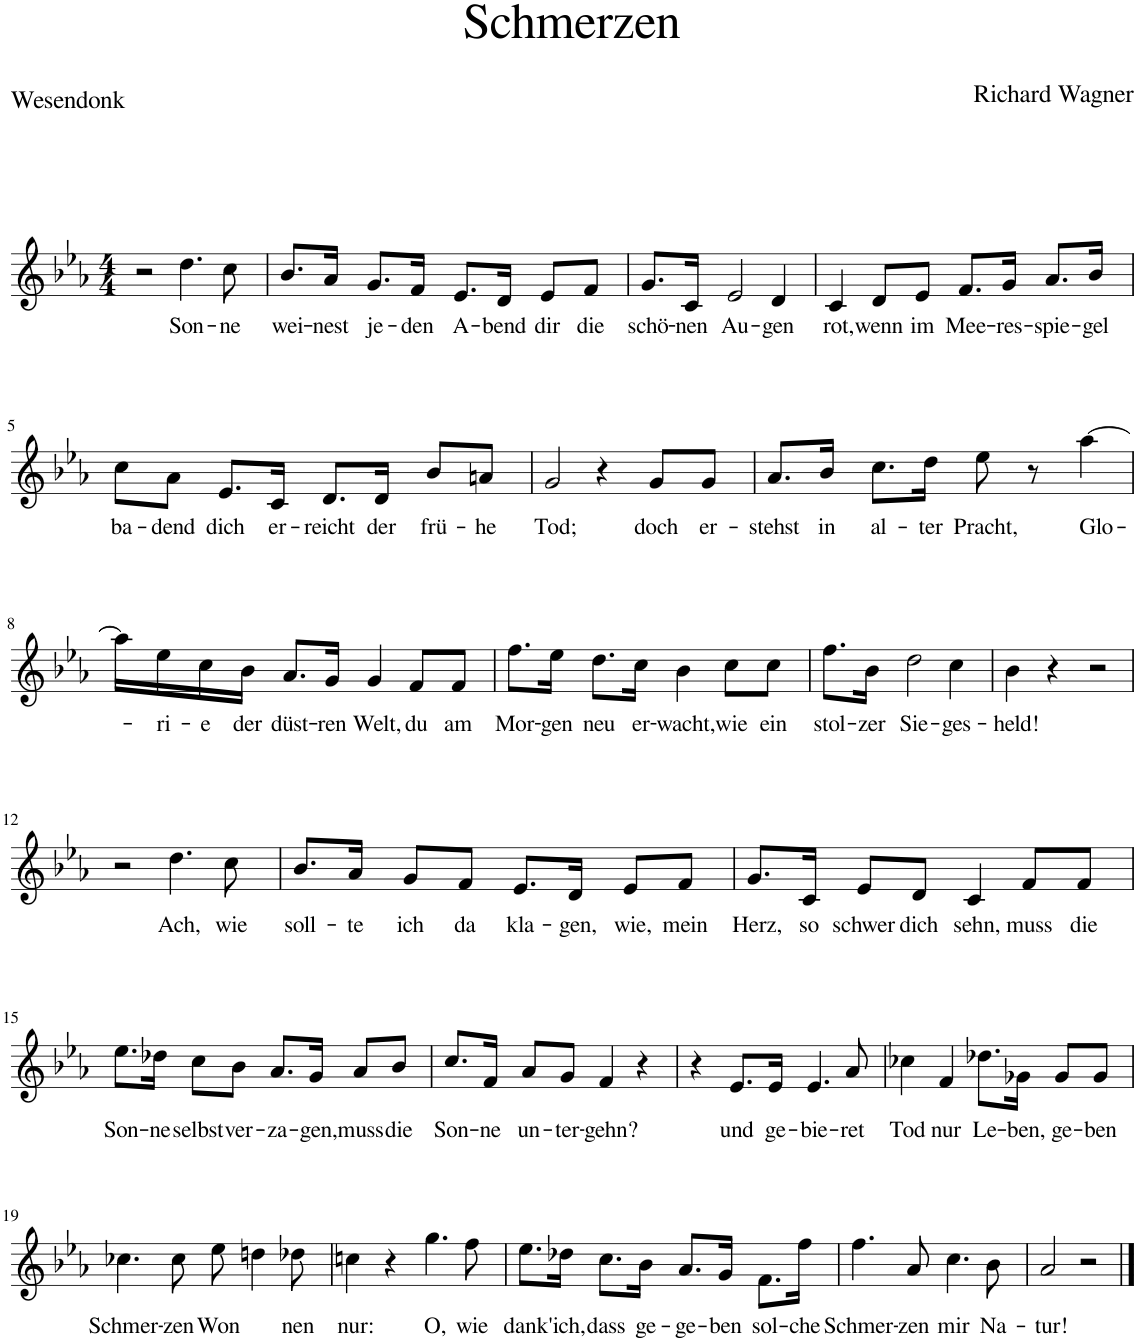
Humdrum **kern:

**kern	**text
*part1	*part1
*staff1	*staff1
*I"Piano	*
*I'Pno	*
*clefG2	*
*k[b-e-a-]	*
*M4/4	*
=1	=1
2r	.
!	!LO:LY:b
4.dd\	Son-
!	!LO:LY:b
8cc\	-ne
=2	=2
!	!LO:LY:b
8.b-/L	wei-
!	!LO:LY:b
16a-/Jk	-nest
!	!LO:LY:b
8.g/L	je-
!	!LO:LY:b
16f/Jk	-den
!	!LO:LY:b
8.e-/L	A-
!	!LO:LY:b
16d/Jk	-bend
!	!LO:LY:b
8e-/L	dir
!	!LO:LY:b
8f/J	die
=3	=3
!	!LO:LY:b
8.g/L	schö-
!	!LO:LY:b
16c/Jk	-nen
!	!LO:LY:b
2e-/	Au-
!	!LO:LY:b
4d/	-gen
=4	=4
!	!LO:LY:b
4c/	rot,
!	!LO:LY:b
8d/L	wenn
!	!LO:LY:b
8e-/J	im
!	!LO:LY:b
8.f/L	Mee-
!	!LO:LY:b
16g/Jk	-res-
!	!LO:LY:b
8.a-/L	-spie-
!	!LO:LY:b
16b-/Jk	-gel
!!LO:LB:g=z
=5	=5
!	!LO:LY:b
8cc\L	ba-
!	!LO:LY:b
8a-\J	-dend
!	!LO:LY:b
8.e-/L	dich
!	!LO:LY:b
16c/Jk	er-
!	!LO:LY:b
8.d/L	-reicht
!	!LO:LY:b
16d/Jk	der
!	!LO:LY:b
8b-/L	frü-
!	!LO:LY:b
8an/J	-he
=6	=6
!	!LO:LY:b
2g/	Tod;
4r	.
!	!LO:LY:b
8g/L	doch
!	!LO:LY:b
8g/J	er-
=7	=7
!	!LO:LY:b
8.a-/L	-stehst
!	!LO:LY:b
16b-/Jk	in
!	!LO:LY:b
8.cc\L	al-
!	!LO:LY:b
16dd\Jk	-ter
!	!LO:LY:b
8ee-\	Pracht,
8r	.
!	!LO:LY:b
[4aa-\	Glo-
!!LO:LB:g=z
=8	=8
16aa-\LL]	.
!	!LO:LY:b
16ee-\	-ri-
!	!LO:LY:b
16cc\	-e
!	!LO:LY:b
16b-\JJ	der
!	!LO:LY:b
8.a-/L	düst-
!	!LO:LY:b
16g/Jk	-ren
!	!LO:LY:b
4g/	Welt,
!	!LO:LY:b
8f/L	du
!	!LO:LY:b
8f/J	am
=9	=9
!	!LO:LY:b
8.ff\L	Mor-
!	!LO:LY:b
16ee-\Jk	-gen
!	!LO:LY:b
8.dd\L	neu
!	!LO:LY:b
16cc\Jk	er-
!	!LO:LY:b
4b-\	-wacht,
!	!LO:LY:b
8cc\L	wie
!	!LO:LY:b
8cc\J	ein
=10	=10
!	!LO:LY:b
8.ff\L	stol-
!	!LO:LY:b
16b-\Jk	-zer
!	!LO:LY:b
2dd\	Sie-
!	!LO:LY:b
4cc\	-ges-
=11	=11
!	!LO:LY:b
4b-\	-held!
4r	.
2r	.
!!LO:LB:g=z
=12	=12
2r	.
!	!LO:LY:b
4.dd\	Ach,
!	!LO:LY:b
8cc\	wie
=13	=13
!	!LO:LY:b
8.b-/L	soll-
!	!LO:LY:b
16a-/Jk	-te
!	!LO:LY:b
8g/L	ich
!	!LO:LY:b
8f/J	da
!	!LO:LY:b
8.e-/L	kla-
!	!LO:LY:b
16d/Jk	-gen,
!	!LO:LY:b
8e-/L	wie,
!	!LO:LY:b
8f/J	mein
=14	=14
!	!LO:LY:b
8.g/L	Herz,
!	!LO:LY:b
16c/Jk	so
!	!LO:LY:b
8e-/L	schwer
!	!LO:LY:b
8d/J	dich
!	!LO:LY:b
4c/	sehn,
!	!LO:LY:b
8f/L	muss
!	!LO:LY:b
8f/J	die
!!LO:LB:g=z
=15	=15
!	!LO:LY:b
8.ee-\L	Son-
!	!LO:LY:b
16dd-X\Jk	-ne
!	!LO:LY:b
8cc\L	selbst
!	!LO:LY:b
8b-\J	ver-
!	!LO:LY:b
8.a-/L	-za-
!	!LO:LY:b
16g/Jk	-gen,
!	!LO:LY:b
8a-/L	muss
!	!LO:LY:b
8b-/J	die
=16	=16
!	!LO:LY:b
8.cc/L	Son-
!	!LO:LY:b
16f/Jk	-ne
!	!LO:LY:b
8a-/L	un-
!	!LO:LY:b
8g/J	-ter-
!	!LO:LY:b
4f/	-gehn?
4r	.
=17	=17
4r	.
!	!LO:LY:b
8.e-/L	und
!	!LO:LY:b
16e-/Jk	ge-
!	!LO:LY:b
4.e-/	-bie-
!	!LO:LY:b
8a-/	-ret
=18	=18
!	!LO:LY:b
4cc-X\	Tod
!	!LO:LY:b
4f/	nur
!	!LO:LY:b
8.dd-X\L	Le-
!	!LO:LY:b
16g-X\Jk	-ben,
!	!LO:LY:b
8g-/L	ge-
!	!LO:LY:b
8g-/J	-ben
!!LO:LB:g=z
=19	=19
!	!LO:LY:b
4.cc-X\	Schmer-
!	!LO:LY:b
8cc-\	-zen
!	!LO:LY:b
8ee-\	Won
4ddn\	.
!	!LO:LY:b
8dd-X\	-nen
=20	=20
!	!LO:LY:b
4ccn\	nur:
4r	.
!	!LO:LY:b
4.gg\	O,
!	!LO:LY:b
8ff\	wie
=21	=21
!	!LO:LY:b
8.ee-\L	dank'
!	!LO:LY:b
16dd-X\Jk	ich,
!	!LO:LY:b
8.cc\L	dass
!	!LO:LY:b
16b-\Jk	ge-
!	!LO:LY:b
8.a-/L	-ge-
!	!LO:LY:b
16g/Jk	-ben
!	!LO:LY:b
8.f\L	sol-
!	!LO:LY:b
16ff\Jk	-che
=22	=22
!	!LO:LY:b
4.ff\	Schmer-
!	!LO:LY:b
8a-/	-zen
!	!LO:LY:b
4.cc\	mir
!	!LO:LY:b
8b-\	Na-
=23	=23
!	!LO:LY:b
2a-/	-tur!
2r	.
==	==
*-	*-
